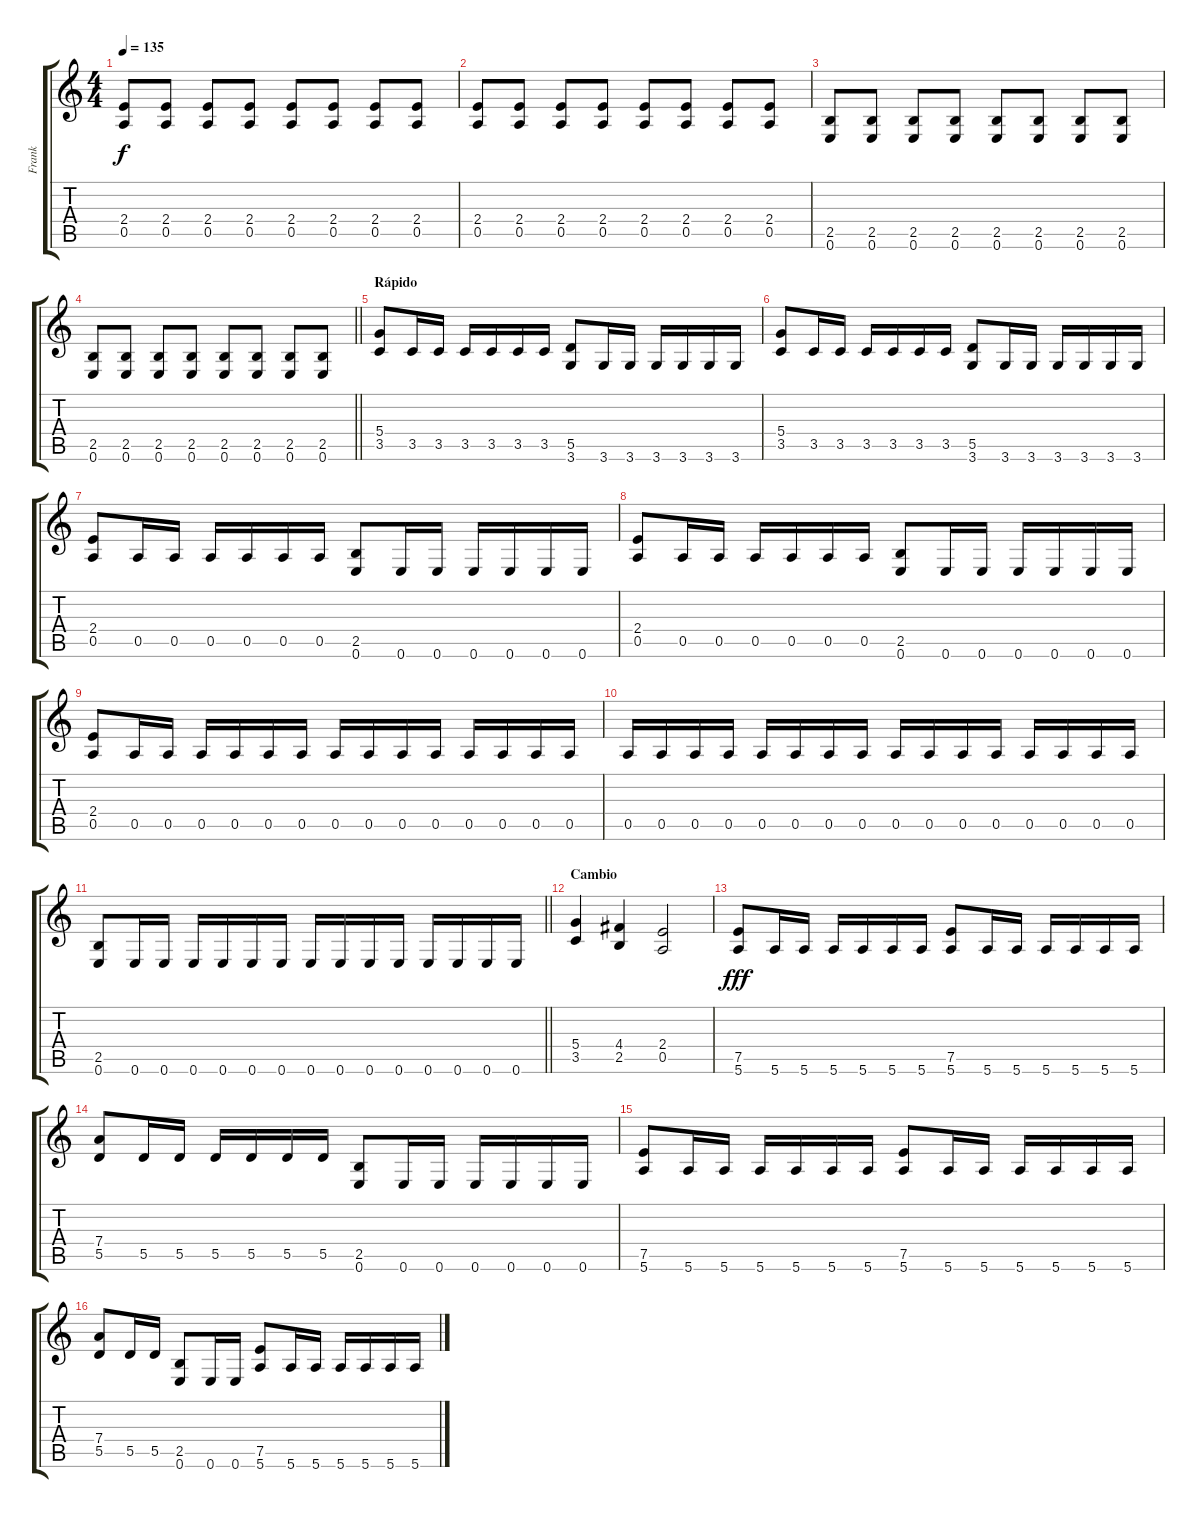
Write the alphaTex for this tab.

\track ("Frank" "Frank") {instrument distortionguitar}
\staff {score tabs}
\tuning (E4 B3 G3 D3 A2 E2) {hide}
\ts (4 4)
\tempo 135
\clef g2
\ks c
(2.4 0.5).8{dy f} (2.4 0.5).8 (2.4 0.5).8 (2.4 0.5).8 (2.4 0.5).8 (2.4 0.5).8 (2.4 0.5).8 (2.4 0.5).8 |
(2.4 0.5).8 (2.4 0.5).8 (2.4 0.5).8 (2.4 0.5).8 (2.4 0.5).8 (2.4 0.5).8 (2.4 0.5).8 (2.4 0.5).8 |
(2.5 0.6).8 (2.5 0.6).8 (2.5 0.6).8 (2.5 0.6).8 (2.5 0.6).8 (2.5 0.6).8 (2.5 0.6).8 (2.5 0.6).8 |
\barLineRight lightlight
(2.5 0.6).8 (2.5 0.6).8 (2.5 0.6).8 (2.5 0.6).8 (2.5 0.6).8 (2.5 0.6).8 (2.5 0.6).8 (2.5 0.6).8 |
\section ("" "Rápido")
(5.4 3.5).8 3.5.16 3.5.16 3.5.16 3.5.16 3.5.16 3.5.16 (5.5 3.6).8 3.6.16 3.6.16 3.6.16 3.6.16 3.6.16 3.6.16 |
(5.4 3.5).8 3.5.16 3.5.16 3.5.16 3.5.16 3.5.16 3.5.16 (5.5 3.6).8 3.6.16 3.6.16 3.6.16 3.6.16 3.6.16 3.6.16 |
(2.4 0.5).8 0.5.16 0.5.16 0.5.16 0.5.16 0.5.16 0.5.16 (2.5 0.6).8 0.6.16 0.6.16 0.6.16 0.6.16 0.6.16 0.6.16 |
(2.4 0.5).8 0.5.16 0.5.16 0.5.16 0.5.16 0.5.16 0.5.16 (2.5 0.6).8 0.6.16 0.6.16 0.6.16 0.6.16 0.6.16 0.6.16 |
(2.4 0.5).8 0.5.16 0.5.16 0.5.16 0.5.16 0.5.16 0.5.16 0.5.16 0.5.16 0.5.16 0.5.16 0.5.16 0.5.16 0.5.16 0.5.16 |
0.5.16 0.5.16 0.5.16 0.5.16 0.5.16 0.5.16 0.5.16 0.5.16 0.5.16 0.5.16 0.5.16 0.5.16 0.5.16 0.5.16 0.5.16 0.5.16 |
\barLineRight lightlight
(2.5 0.6).8 0.6.16 0.6.16 0.6.16 0.6.16 0.6.16 0.6.16 0.6.16 0.6.16 0.6.16 0.6.16 0.6.16 0.6.16 0.6.16 0.6.16 |
\section ("" "Cambio")
(5.4 3.5).4 (4.4 2.5).4 (2.4 0.5).2 |
(7.5 5.6).8{dy fff} 5.6.16 5.6.16 5.6.16 5.6.16 5.6.16 5.6.16 (7.5 5.6).8 5.6.16 5.6.16 5.6.16 5.6.16 5.6.16 5.6.16 |
(7.4 5.5).8 5.5.16 5.5.16 5.5.16 5.5.16 5.5.16 5.5.16 (2.5 0.6).8 0.6.16 0.6.16 0.6.16 0.6.16 0.6.16 0.6.16 |
(7.5 5.6).8 5.6.16 5.6.16 5.6.16 5.6.16 5.6.16 5.6.16 (7.5 5.6).8 5.6.16 5.6.16 5.6.16 5.6.16 5.6.16 5.6.16 |
(7.4 5.5).8 5.5.16 5.5.16 (2.5 0.6).8 0.6.16 0.6.16 (7.5 5.6).8 5.6.16 5.6.16 5.6.16 5.6.16 5.6.16 5.6.16
